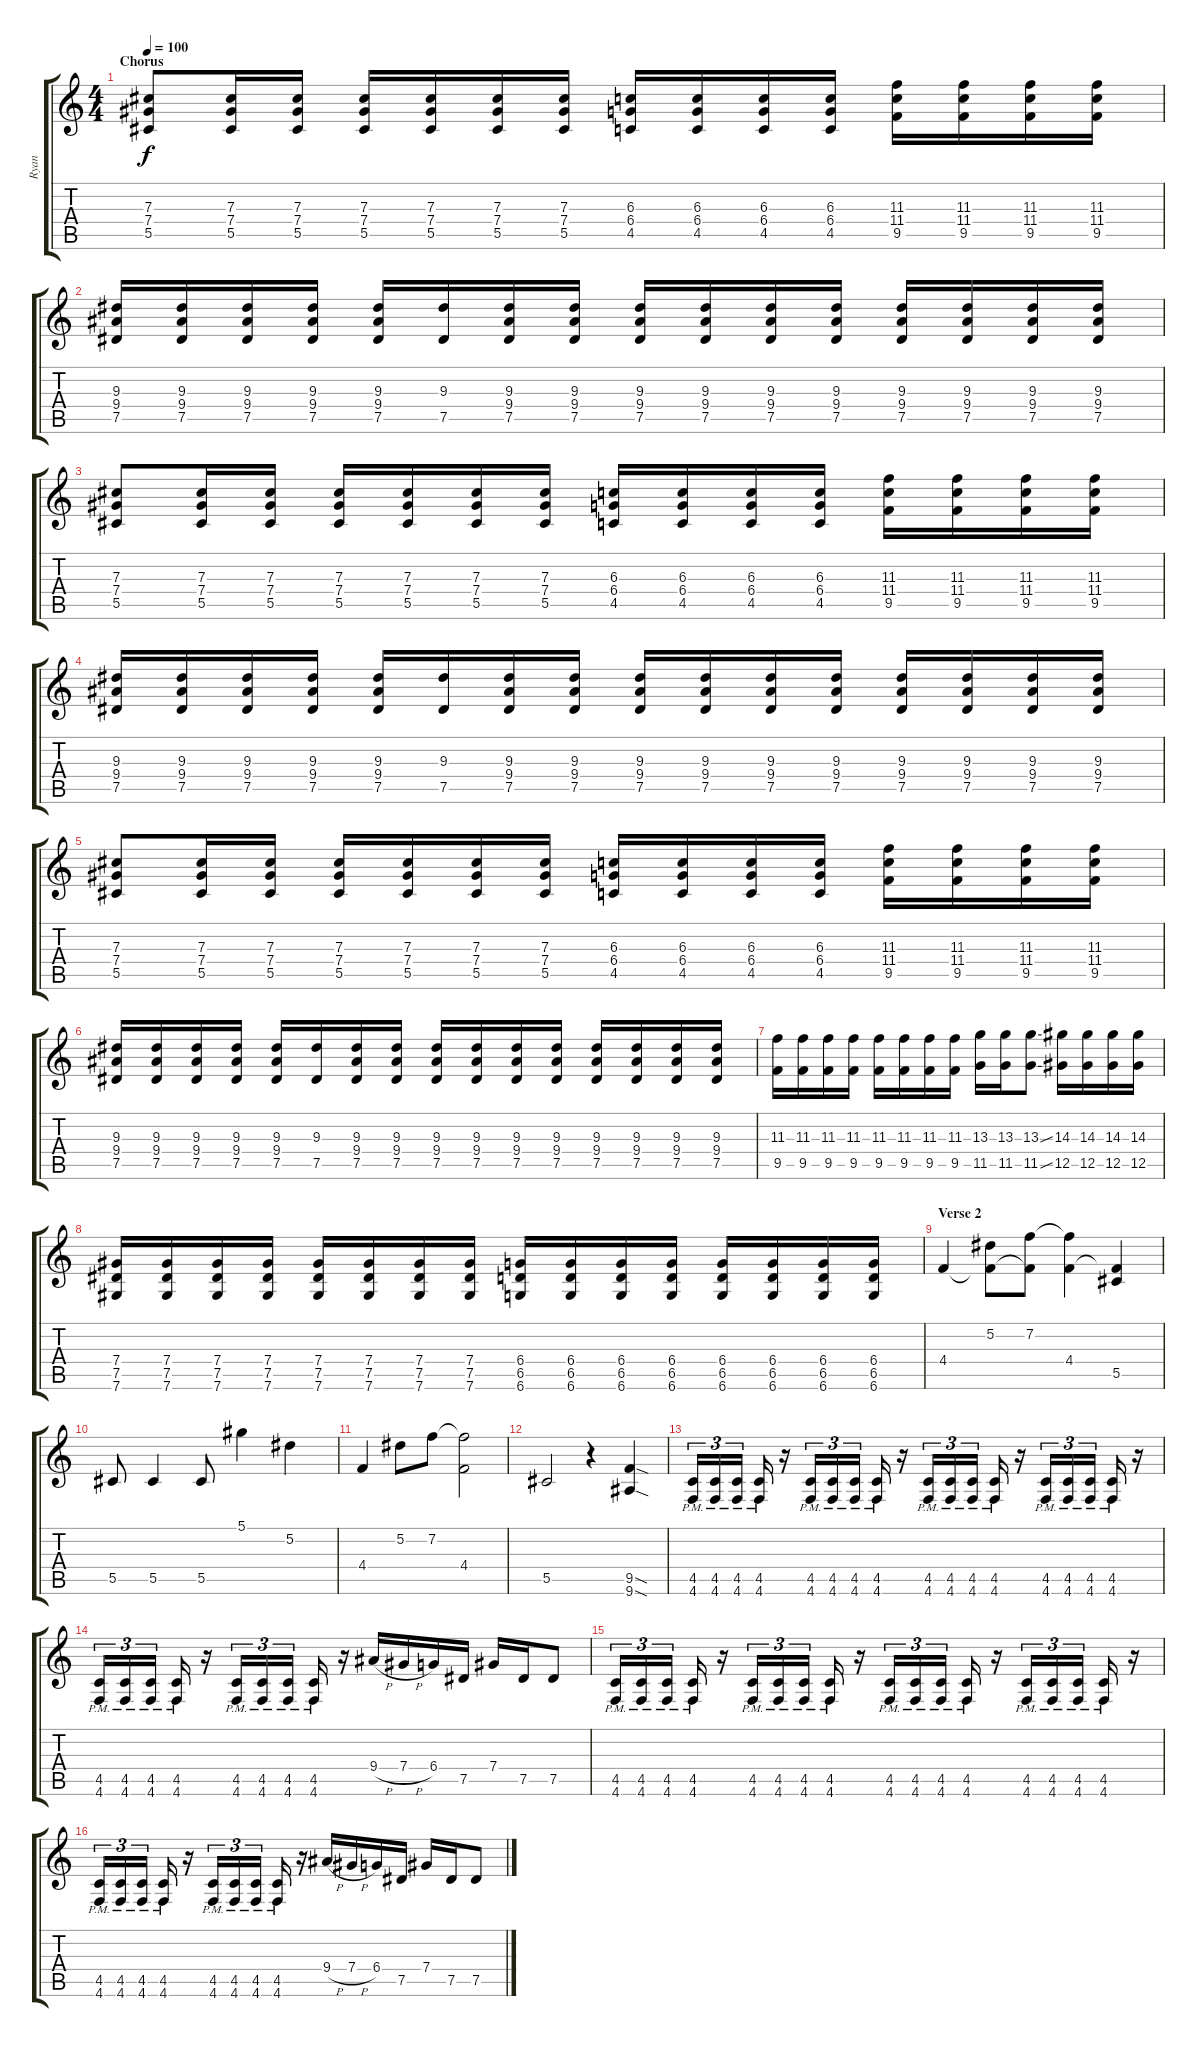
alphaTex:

\track ("Ryan" "Ryan") {instrument distortionguitar}
\staff {score tabs}
\tuning (Eb4 Bb3 Gb3 Db3 Ab2 Db2) {hide}
\ts (4 4)
\section ("" "Chorus")
\tempo 100
\clef g2
\ks c
(7.3 7.4 5.5).8{dy f} (7.3 7.4 5.5).16 (7.3 7.4 5.5).16 (7.3 7.4 5.5).16 (7.3 7.4 5.5).16 (7.3 7.4 5.5).16 (7.3 7.4 5.5).16 (6.3 6.4 4.5).16 (6.3 6.4 4.5).16 (6.3 6.4 4.5).16 (6.3 6.4 4.5).16 (11.3 11.4 9.5).16 (11.3 11.4 9.5).16 (11.3 11.4 9.5).16 (11.3 11.4 9.5).16 |
(9.3 9.4 7.5).16 (9.3 9.4 7.5).16 (9.3 9.4 7.5).16 (9.3 9.4 7.5).16 (9.3 9.4 7.5).16 (9.3 7.5).16 (9.3 9.4 7.5).16 (9.3 9.4 7.5).16 (9.3 9.4 7.5).16 (9.3 9.4 7.5).16 (9.3 9.4 7.5).16 (9.3 9.4 7.5).16 (9.3 9.4 7.5).16 (9.3 9.4 7.5).16 (9.3 9.4 7.5).16 (9.3 9.4 7.5).16 |
(7.3 7.4 5.5).8 (7.3 7.4 5.5).16 (7.3 7.4 5.5).16 (7.3 7.4 5.5).16 (7.3 7.4 5.5).16 (7.3 7.4 5.5).16 (7.3 7.4 5.5).16 (6.3 6.4 4.5).16 (6.3 6.4 4.5).16 (6.3 6.4 4.5).16 (6.3 6.4 4.5).16 (11.3 11.4 9.5).16 (11.3 11.4 9.5).16 (11.3 11.4 9.5).16 (11.3 11.4 9.5).16 |
(9.3 9.4 7.5).16 (9.3 9.4 7.5).16 (9.3 9.4 7.5).16 (9.3 9.4 7.5).16 (9.3 9.4 7.5).16 (9.3 7.5).16 (9.3 9.4 7.5).16 (9.3 9.4 7.5).16 (9.3 9.4 7.5).16 (9.3 9.4 7.5).16 (9.3 9.4 7.5).16 (9.3 9.4 7.5).16 (9.3 9.4 7.5).16 (9.3 9.4 7.5).16 (9.3 9.4 7.5).16 (9.3 9.4 7.5).16 |
(7.3 7.4 5.5).8 (7.3 7.4 5.5).16 (7.3 7.4 5.5).16 (7.3 7.4 5.5).16 (7.3 7.4 5.5).16 (7.3 7.4 5.5).16 (7.3 7.4 5.5).16 (6.3 6.4 4.5).16 (6.3 6.4 4.5).16 (6.3 6.4 4.5).16 (6.3 6.4 4.5).16 (11.3 11.4 9.5).16 (11.3 11.4 9.5).16 (11.3 11.4 9.5).16 (11.3 11.4 9.5).16 |
(9.3 9.4 7.5).16 (9.3 9.4 7.5).16 (9.3 9.4 7.5).16 (9.3 9.4 7.5).16 (9.3 9.4 7.5).16 (9.3 7.5).16 (9.3 9.4 7.5).16 (9.3 9.4 7.5).16 (9.3 9.4 7.5).16 (9.3 9.4 7.5).16 (9.3 9.4 7.5).16 (9.3 9.4 7.5).16 (9.3 9.4 7.5).16 (9.3 9.4 7.5).16 (9.3 9.4 7.5).16 (9.3 9.4 7.5).16 |
(11.3 9.5).16 (11.3 9.5).16 (11.3 9.5).16 (11.3 9.5).16 (11.3 9.5).16 (11.3 9.5).16 (11.3 9.5).16 (11.3 9.5).16 (13.3 11.5).16 (13.3 11.5).16 (13.3{ss} 11.5{ss}).8 (14.3 12.5).16 (14.3 12.5).16 (14.3 12.5).16 (14.3 12.5).16 |
(7.4 7.5 7.6).16 (7.4 7.5 7.6).16 (7.4 7.5 7.6).16 (7.4 7.5 7.6).16 (7.4 7.5 7.6).16 (7.4 7.5 7.6).16 (7.4 7.5 7.6).16 (7.4 7.5 7.6).16 (6.4 6.5 6.6).16 (6.4 6.5 6.6).16 (6.4 6.5 6.6).16 (6.4 6.5 6.6).16 (6.4 6.5 6.6).16 (6.4 6.5 6.6).16 (6.4 6.5 6.6).16 (6.4 6.5 6.6).16 |
\section ("" "Verse 2")
4.4.4 (5.2 4.4{t}).8 (7.2 4.4{t}).8 (7.2{t} 4.4).4 (4.4{t} 5.5).4 |
5.5.8 5.5.4 5.5.8 5.1.4 5.2.4 |
4.4.4 5.2.8 7.2.8 (7.2{t} 4.4).2 |
5.5.2 r.4 (9.5{sod} 9.6{sod}).4 |
(4.5{pm} 4.6{pm}).16{tu (3 2)} (4.5{pm} 4.6{pm}).16{tu (3 2)} (4.5{pm} 4.6{pm}).16{tu (3 2)} (4.5{pm} 4.6{pm}).16 r.16 (4.5{pm} 4.6{pm}).16{tu (3 2)} (4.5{pm} 4.6{pm}).16{tu (3 2)} (4.5{pm} 4.6{pm}).16{tu (3 2)} (4.5{pm} 4.6{pm}).16 r.16 (4.5{pm} 4.6{pm}).16{tu (3 2)} (4.5{pm} 4.6{pm}).16{tu (3 2)} (4.5{pm} 4.6{pm}).16{tu (3 2)} (4.5{pm} 4.6{pm}).16 r.16 (4.5{pm} 4.6{pm}).16{tu (3 2)} (4.5{pm} 4.6{pm}).16{tu (3 2)} (4.5{pm} 4.6{pm}).16{tu (3 2)} (4.5{pm} 4.6{pm}).16 r.16 |
(4.5{pm} 4.6{pm}).16{tu (3 2)} (4.5{pm} 4.6{pm}).16{tu (3 2)} (4.5{pm} 4.6{pm}).16{tu (3 2)} (4.5{pm} 4.6{pm}).16 r.16 (4.5{pm} 4.6{pm}).16{tu (3 2)} (4.5{pm} 4.6{pm}).16{tu (3 2)} (4.5{pm} 4.6{pm}).16{tu (3 2)} (4.5{pm} 4.6{pm}).16 r.16 9.4{h}.16 7.4{h}.16 6.4.16 7.5.16 7.4.16 7.5.16 7.5.8 |
(4.5{pm} 4.6{pm}).16{tu (3 2)} (4.5{pm} 4.6{pm}).16{tu (3 2)} (4.5{pm} 4.6{pm}).16{tu (3 2)} (4.5{pm} 4.6{pm}).16 r.16 (4.5{pm} 4.6{pm}).16{tu (3 2)} (4.5{pm} 4.6{pm}).16{tu (3 2)} (4.5{pm} 4.6{pm}).16{tu (3 2)} (4.5{pm} 4.6{pm}).16 r.16 (4.5{pm} 4.6{pm}).16{tu (3 2)} (4.5{pm} 4.6{pm}).16{tu (3 2)} (4.5{pm} 4.6{pm}).16{tu (3 2)} (4.5{pm} 4.6{pm}).16 r.16 (4.5{pm} 4.6{pm}).16{tu (3 2)} (4.5{pm} 4.6{pm}).16{tu (3 2)} (4.5{pm} 4.6{pm}).16{tu (3 2)} (4.5{pm} 4.6{pm}).16 r.16 |
(4.5{pm} 4.6{pm}).16{tu (3 2)} (4.5{pm} 4.6{pm}).16{tu (3 2)} (4.5{pm} 4.6{pm}).16{tu (3 2)} (4.5{pm} 4.6{pm}).16 r.16 (4.5{pm} 4.6{pm}).16{tu (3 2)} (4.5{pm} 4.6{pm}).16{tu (3 2)} (4.5{pm} 4.6{pm}).16{tu (3 2)} (4.5{pm} 4.6{pm}).16 r.16 9.4{h}.16 7.4{h}.16 6.4.16 7.5.16 7.4.16 7.5.16 7.5.8
